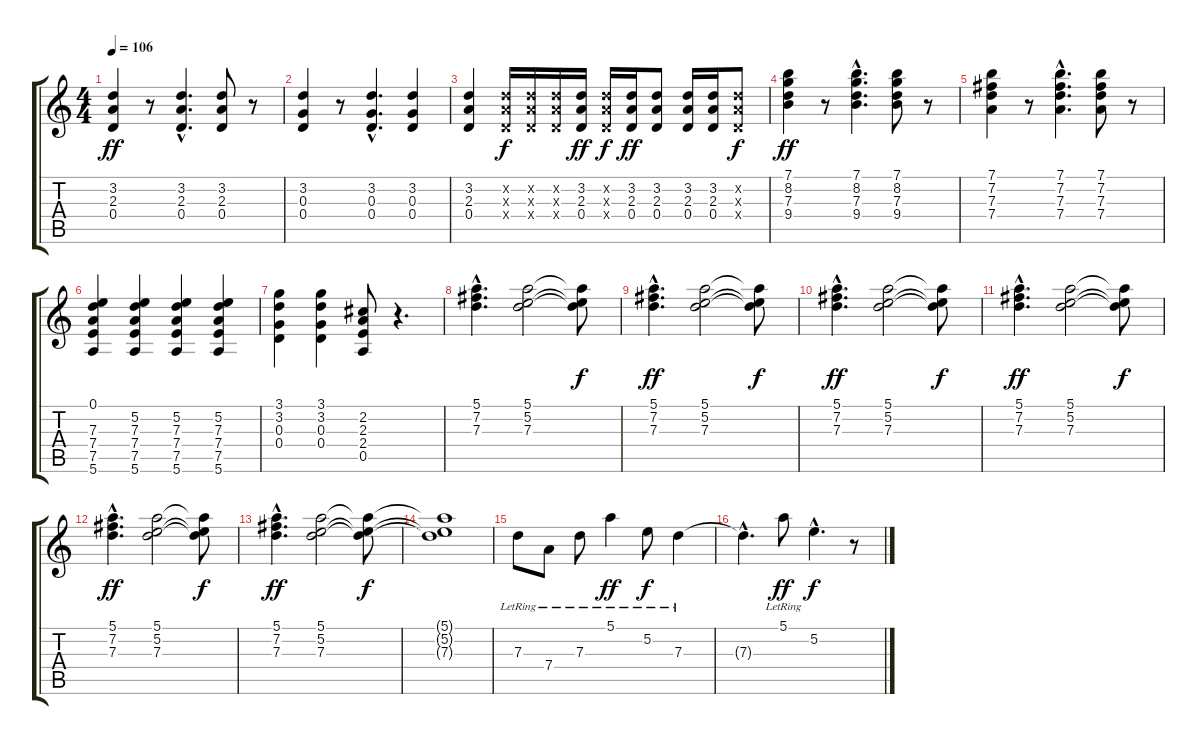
\track "" {instrument electricguitarclean}
\staff {score tabs}
\tuning (E4 B3 G3 D3 A2 E2) {hide}
\ts (4 4)
\tempo 106
\clef g2
\ks c
(3.2 2.3 0.4).4{dy ff} r.8 (3.2{hac} 2.3{hac} 0.4{hac}).4{d} (3.2 2.3 0.4).8 r.8 |
(3.2 0.3 0.4).4 r.8 (3.2{hac} 0.3{hac} 0.4{hac}).4{d} (3.2 0.3 0.4).4 |
(3.2 2.3 0.4).4 (3.2{x} 2.3{x} 0.4{x}).16{dy f} (3.2{x} 2.3{x} 0.4{x}).16 (3.2{x} 2.3{x} 0.4{x}).16 (3.2 2.3 0.4).16{dy ff} (3.2{x} 2.3{x} 0.4{x}).16{dy f} (3.2 2.3 0.4).16{dy ff} (3.2 2.3 0.4).8 (3.2 2.3 0.4).16 (3.2 2.3 0.4).16 (3.2{x} 2.3{x} 0.4{x}).8{dy f} |
(7.1 8.2 7.3 9.4).4{dy ff} r.8 (7.1{hac} 8.2{hac} 7.3{hac} 9.4{hac}).4{d} (7.1 8.2 7.3 9.4).8 r.8 |
(7.1 7.2 7.3 7.4).4 r.8 (7.1{hac} 7.2{hac} 7.3{hac} 7.4{hac}).4{d} (7.1 7.2 7.3 7.4).8 r.8 |
(0.1 7.3 7.4 7.5 5.6).4 (5.2 7.3 7.4 7.5 5.6).4 (5.2 7.3 7.4 7.5 5.6).4 (5.2 7.3 7.4 7.5 5.6).4 |
(3.1 3.2 0.3 0.4).4 (3.1 3.2 0.3 0.4).4 (2.2 2.3 2.4 0.5).8 r.4{d} |
(5.1{hac} 7.2{hac} 7.3{hac}).4{d} (5.1 5.2 7.3).2 (5.1{t} 5.2{t} 7.3{t}).8{dy f} |
(5.1{hac} 7.2{hac} 7.3{hac}).4{d dy ff} (5.1 5.2 7.3).2 (5.1{t} 5.2{t} 7.3{t}).8{dy f} |
(5.1{hac} 7.2{hac} 7.3{hac}).4{d dy ff} (5.1 5.2 7.3).2 (5.1{t} 5.2{t} 7.3{t}).8{dy f} |
(5.1{hac} 7.2{hac} 7.3{hac}).4{d dy ff} (5.1 5.2 7.3).2 (5.1{t} 5.2{t} 7.3{t}).8{dy f} |
(5.1{hac} 7.2{hac} 7.3{hac}).4{d dy ff} (5.1 5.2 7.3).2 (5.1{t} 5.2{t} 7.3{t}).8{dy f} |
(5.1{hac} 7.2{hac} 7.3{hac}).4{d dy ff} (5.1 5.2 7.3).2 (5.1{t} 5.2{t} 7.3{t}).8{dy f} |
(5.1{t} 5.2{t} 7.3{t}).1 |
7.3{lr}.8 7.4{lr}.8 7.3{lr}.8 5.1{lr}.4{dy ff} 5.2{lr}.8{dy f} 7.3{lr}.4 |
7.3{hac t}.4{d} 5.1{lr}.8{dy ff} 5.2{hac}.4{d dy f} r.8
